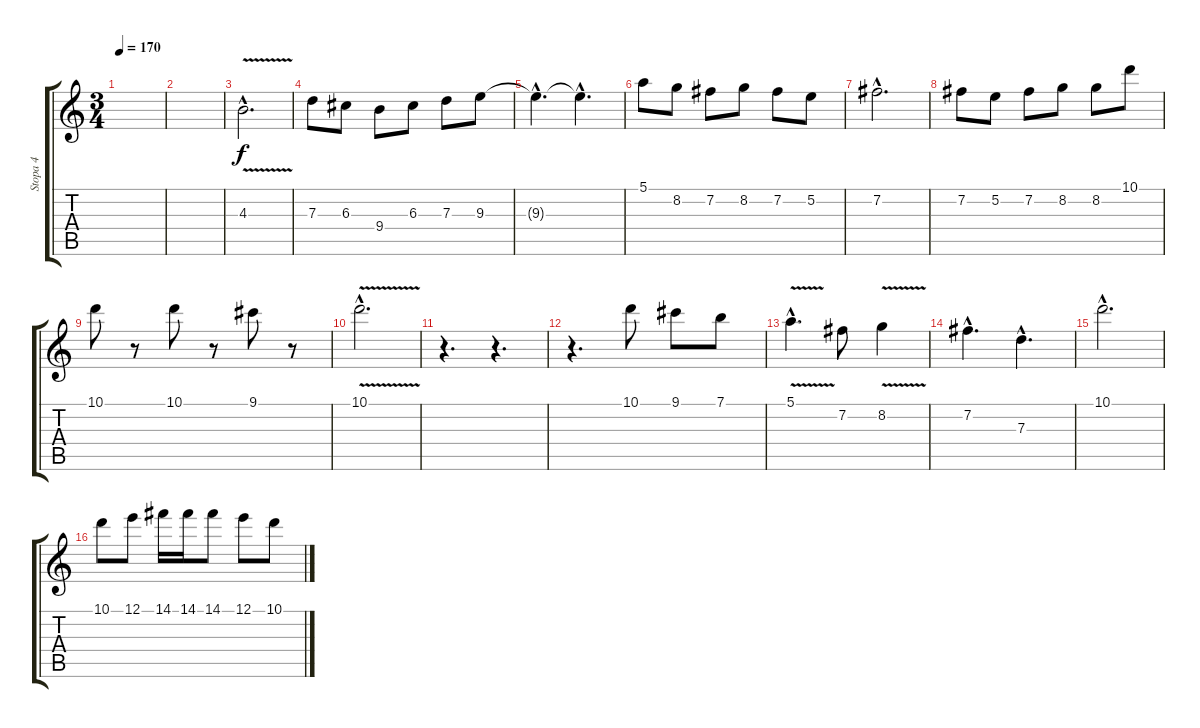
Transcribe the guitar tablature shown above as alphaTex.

\track ("Stopa 4" "Stopa 4") {instrument acousticguitarnylon}
\staff {score tabs}
\tuning (E4 B3 G3 D3 A2 E2) {hide}
\ts (3 4)
\tempo 170
\clef g2
\ks c
|
|
4.3{v hac}.2{d} |
7.3.8 6.3.8 9.4.8 6.3.8 7.3.8 9.3.8 |
9.3{hac t}.4{d} 9.3{hac t}.4{d} |
5.1.8 8.2.8 7.2.8 8.2.8 7.2.8 5.2.8 |
7.2{hac}.2{d} |
7.2.8 5.2.8 7.2.8 8.2.8 8.2.8 10.1.8 |
10.1.8 r.8 10.1.8 r.8 9.1.8 r.8 |
10.1{v hac}.2{d} |
r.4{d} r.4{d} |
r.4{d} 10.1.8 9.1.8 7.1.8 |
5.1{v hac}.4{d} 7.2.8 8.2{v}.4 |
7.2{hac}.4{d} 7.3{hac}.4{d} |
10.1{hac}.2{d} |
10.1.8 12.1.8 14.1.16 14.1.16 14.1.8 12.1.8 10.1.8
